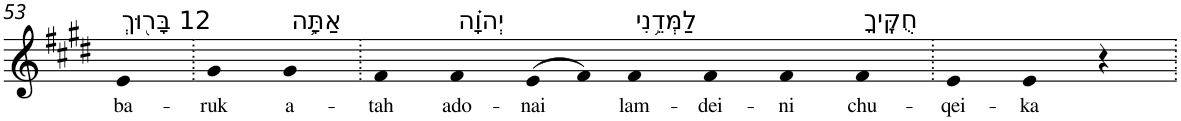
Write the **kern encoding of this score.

**kern	**text
*part1	*part1
*staff1	*staff1
*I"Piano	*
*I'Pno	*
!!LO:PB:g=z
*clefG2	*
*k[f#c#g#d#]	*
*E:	*
=53	=53
!LO:TX:a:t=12 בָּר֖וּךְ	!
!	!LO:LY:b
4e	ba-
=54.	=54.
!	!LO:LY:b
4g#	-ruk
!LO:TX:a:t=אַתָּ֥ה	!
!	!LO:LY:b
4g#	a-
=55.	=55.
!	!LO:LY:b
4f#	-tah
!LO:TX:a:t=יְהוָ֗ה	!
!	!LO:LY:b
4f#	ado-
!	!LO:LY:b
(>8e	-nai
8f#)	.
!LO:TX:a:t=לַמְּדֵ֥נִי	!
!	!LO:LY:b
4f#	lam-
!	!LO:LY:b
4f#	-dei-
!	!LO:LY:b
4f#	-ni
!LO:TX:a:t=חֻקֶּֽיךָ	!
!	!LO:LY:b
4f#	chu-
=56.	=56.
!	!LO:LY:b
4e	-qei-
!	!LO:LY:b
4e	-ka
4r	.
=.	=.
*-	*-
